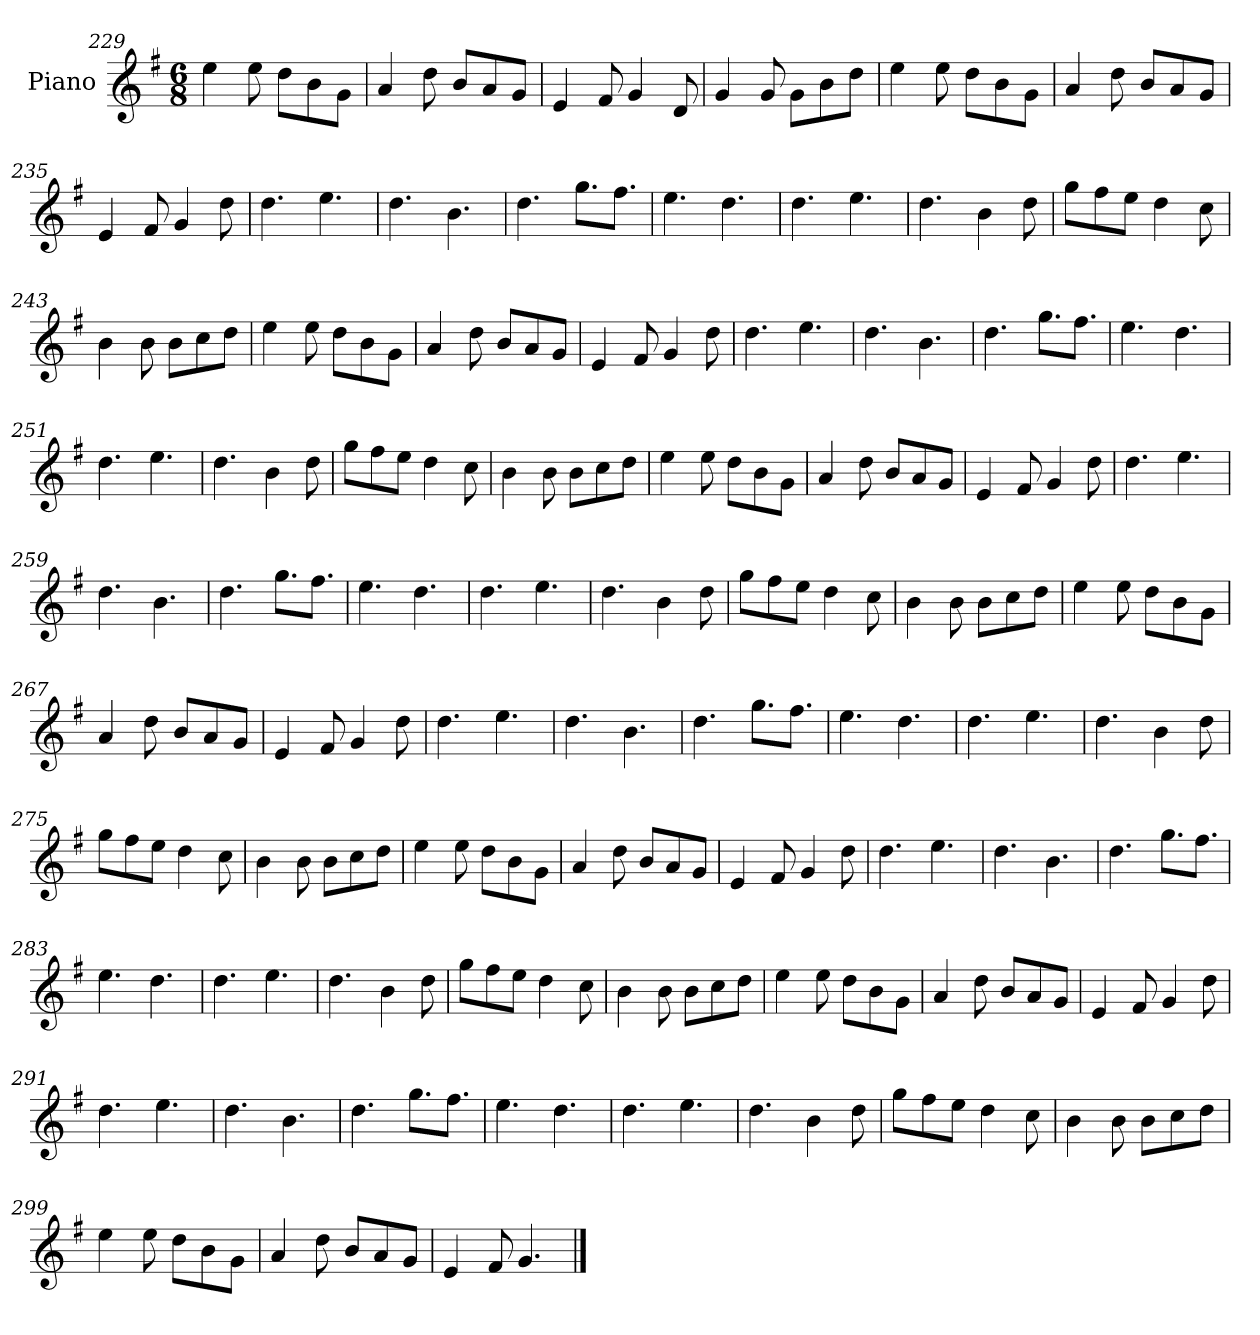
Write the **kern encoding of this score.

**kern
*part1
*staff1
*I"Piano
*I'Pno
*clefG2
*k[f#]
*M6/8
=229
4ee\
8ee\
8dd\L
8b\
8g\J
=230
4a/
8dd\
8b/L
8a/
8g/J
=231
4e/
8f#/
4g/
8d/
=232
4g/
8g/
8g\L
8b\
8dd\J
=233
4ee\
8ee\
8dd\L
8b\
8g\J
=234
4a/
8dd\
8b/L
8a/
8g/J
=235
4e/
8f#/
4g/
8dd\
=236
4.dd\
4.ee\
=237
4.dd\
4.b\
=238
4.dd\
8.gg\L
8.ff#\J
=239
4.ee\
4.dd\
=240
4.dd\
4.ee\
=241
4.dd\
4b\
8dd\
=242
8gg\L
8ff#\
8ee\J
4dd\
8cc\
=243
4b\
8b\
8b\L
8cc\
8dd\J
=244
4ee\
8ee\
8dd\L
8b\
8g\J
=245
4a/
8dd\
8b/L
8a/
8g/J
=246
4e/
8f#/
4g/
8dd\
=247
4.dd\
4.ee\
=248
4.dd\
4.b\
=249
4.dd\
8.gg\L
8.ff#\J
=250
4.ee\
4.dd\
=251
4.dd\
4.ee\
=252
4.dd\
4b\
8dd\
=253
8gg\L
8ff#\
8ee\J
4dd\
8cc\
=254
4b\
8b\
8b\L
8cc\
8dd\J
=255
4ee\
8ee\
8dd\L
8b\
8g\J
=256
4a/
8dd\
8b/L
8a/
8g/J
=257
4e/
8f#/
4g/
8dd\
=258
4.dd\
4.ee\
=259
4.dd\
4.b\
=260
4.dd\
8.gg\L
8.ff#\J
=261
4.ee\
4.dd\
=262
4.dd\
4.ee\
=263
4.dd\
4b\
8dd\
=264
8gg\L
8ff#\
8ee\J
4dd\
8cc\
=265
4b\
8b\
8b\L
8cc\
8dd\J
=266
4ee\
8ee\
8dd\L
8b\
8g\J
=267
4a/
8dd\
8b/L
8a/
8g/J
=268
4e/
8f#/
4g/
8dd\
=269
4.dd\
4.ee\
=270
4.dd\
4.b\
=271
4.dd\
8.gg\L
8.ff#\J
=272
4.ee\
4.dd\
=273
4.dd\
4.ee\
=274
4.dd\
4b\
8dd\
=275
8gg\L
8ff#\
8ee\J
4dd\
8cc\
=276
4b\
8b\
8b\L
8cc\
8dd\J
=277
4ee\
8ee\
8dd\L
8b\
8g\J
=278
4a/
8dd\
8b/L
8a/
8g/J
=279
4e/
8f#/
4g/
8dd\
=280
4.dd\
4.ee\
=281
4.dd\
4.b\
=282
4.dd\
8.gg\L
8.ff#\J
=283
4.ee\
4.dd\
=284
4.dd\
4.ee\
=285
4.dd\
4b\
8dd\
=286
8gg\L
8ff#\
8ee\J
4dd\
8cc\
=287
4b\
8b\
8b\L
8cc\
8dd\J
=288
4ee\
8ee\
8dd\L
8b\
8g\J
=289
4a/
8dd\
8b/L
8a/
8g/J
=290
4e/
8f#/
4g/
8dd\
=291
4.dd\
4.ee\
=292
4.dd\
4.b\
=293
4.dd\
8.gg\L
8.ff#\J
=294
4.ee\
4.dd\
=295
4.dd\
4.ee\
=296
4.dd\
4b\
8dd\
=297
8gg\L
8ff#\
8ee\J
4dd\
8cc\
=298
4b\
8b\
8b\L
8cc\
8dd\J
=299
4ee\
8ee\
8dd\L
8b\
8g\J
=300
4a/
8dd\
8b/L
8a/
8g/J
=301
4e/
8f#/
4.g/
==
*-
